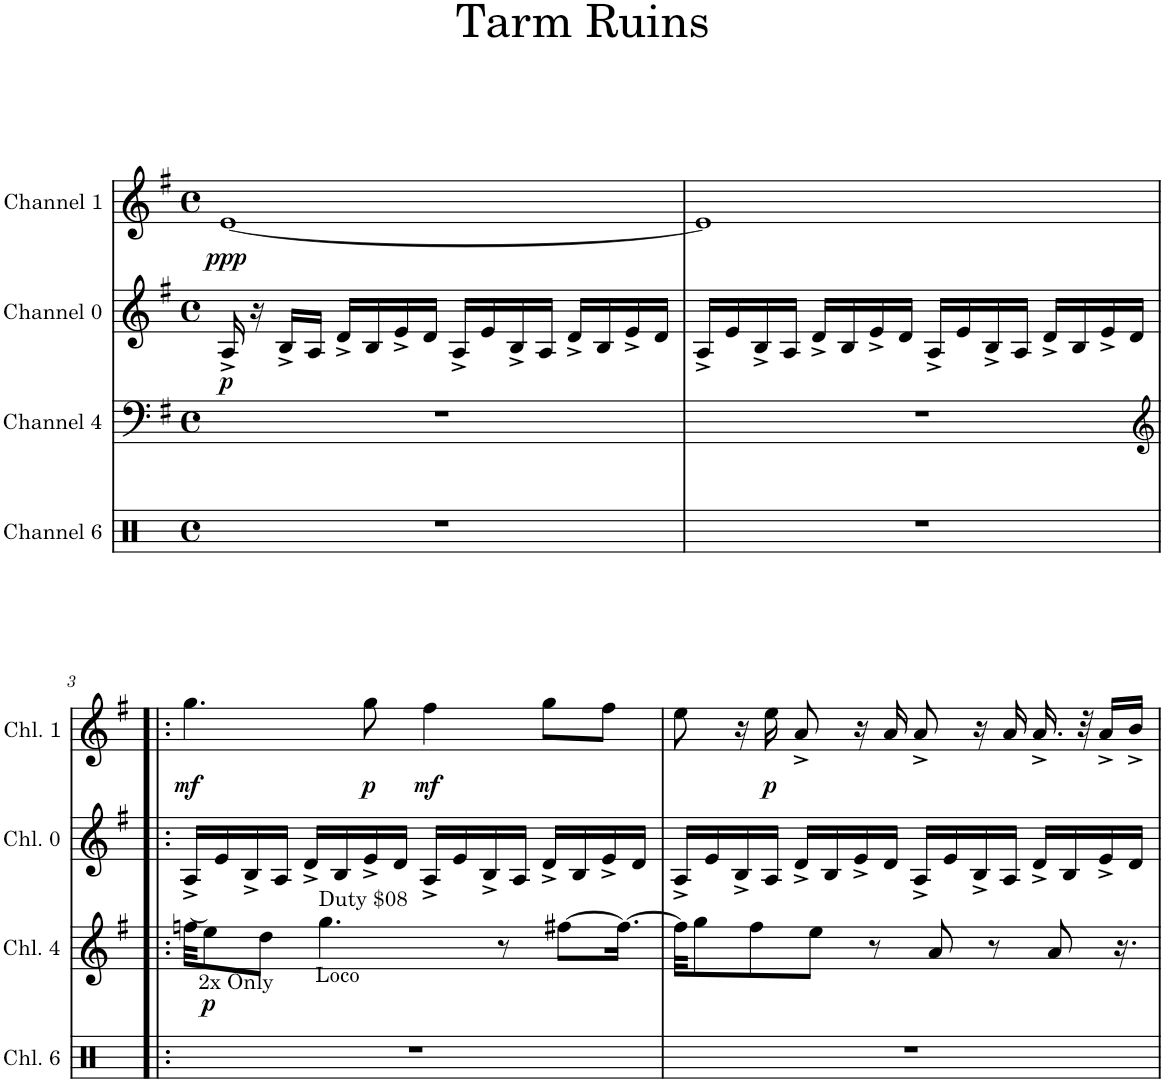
**kern	**kern	**dynam	**kern	**dynam	**kern	**dynam
*part4	*part3	*part3	*part2	*part2	*part1	*part1
*staff4	*staff3	*staff3	*staff2	*staff2	*staff1	*staff1
*I"Channel 6	*I"Channel 4	*	*I"Channel 0	*	*I"Channel 1	*
*I'Chl. 6	*I'Chl. 4	*	*I'Chl. 0	*	*I'Chl. 1	*
*clefX	*clefF4	*	*clefG2	*	*clefG2	*
*k[]	*k[f#]	*	*k[f#]	*	*k[f#]	*
*M4/4	*M4/4	*	*M4/4	*	*M4/4	*
*met(c)	*met(c)	*	*met(c)	*	*met(c)	*
=1	=1	=1	=1	=1	=1	=1
!	!	!	!	!LO:DY:b	!	!LO:DY:b
1r	1r	.	16A^/	p	[1e	ppp
.	.	.	16r	.	.	.
.	.	.	16B^/LL	.	.	.
.	.	.	16A/JJ	.	.	.
.	.	.	16d^/LL	.	.	.
.	.	.	16B/	.	.	.
.	.	.	16e^/	.	.	.
.	.	.	16d/JJ	.	.	.
.	.	.	16A^/LL	.	.	.
.	.	.	16e/	.	.	.
.	.	.	16B^/	.	.	.
.	.	.	16A/JJ	.	.	.
.	.	.	16d^/LL	.	.	.
.	.	.	16B/	.	.	.
.	.	.	16e^/	.	.	.
.	.	.	16d/JJ	.	.	.
=2	=2	=2	=2	=2	=2	=2
1r	1r	.	16A^/LL	.	1e]	.
.	.	.	16e/	.	.	.
.	.	.	16B^/	.	.	.
.	.	.	16A/JJ	.	.	.
.	.	.	16d^/LL	.	.	.
.	.	.	16B/	.	.	.
.	.	.	16e^/	.	.	.
.	.	.	16d/JJ	.	.	.
.	.	.	16A^/LL	.	.	.
.	.	.	16e/	.	.	.
.	.	.	16B^/	.	.	.
.	.	.	16A/JJ	.	.	.
.	.	.	16d^/LL	.	.	.
.	.	.	16B/	.	.	.
.	.	.	16e^/	.	.	.
.	.	.	16d/JJ	.	.	.
!!LO:LB:g=z
=3!|:	=3!|:	=3!|:	=3!|:	=3!|:	=3!|:	=3!|:
*	*clefG2	*	*	*	*	*
!	!	!	!	!	!	!LO:DY:b
1r	(<32ffn\KKL	.	16A^/LL	.	4.gg\	mf
!	!LO:TX:b:t=2x Only	!	!	!	!	!
!	!	!LO:DY:b	!	!	!	!
.	8ee\)	p	.	.	.	.
.	.	.	16e/	.	.	.
.	.	.	16B^/	.	.	.
.	8dd\J	.	.	.	.	.
.	.	.	16A/JJ	.	.	.
.	.	.	16d^/LL	.	.	.
!	!LO:TX:a:t=Duty $08	!	!	!	!	!
!	!LO:TX:a:t=Loco	!	!	!	!	!
.	4.gg\	.	.	.	.	.
.	.	.	16B/	.	.	.
!	!	!	!	!	!	!LO:DY:b
.	.	.	16e^/	.	8gg\	p
.	.	.	16d/JJ	.	.	.
!	!	!	!	!	!	!LO:DY:b
.	.	.	16A^/LL	.	4ff#\	mf
.	.	.	16e/	.	.	.
.	.	.	16B^/	.	.	.
.	8r	.	.	.	.	.
.	.	.	16A/JJ	.	.	.
.	.	.	16d^/LL	.	8gg\L	.
.	[8ff#X\L	.	.	.	.	.
.	.	.	16B/	.	.	.
.	.	.	16e^/	.	8ff#\J	.
.	16.ff#\Jk_	.	.	.	.	.
.	.	.	16d/JJ	.	.	.
=4	=4	=4	=4	=4	=4	=4
1r	32ff#\KKL]	.	16A^/LL	.	8ee\	.
.	8gg\	.	.	.	.	.
.	.	.	16e/	.	.	.
.	.	.	16B^/	.	16r	.
.	8ff#\	.	.	.	.	.
!	!	!	!	!	!	!LO:DY:b
.	.	.	16A/JJ	.	16ee\	p
.	.	.	16d^/LL	.	8a^/	.
.	8ee\J	.	.	.	.	.
.	.	.	16B/	.	.	.
.	.	.	16e^/	.	16r	.
.	8r	.	.	.	.	.
.	.	.	16d/JJ	.	16a/	.
.	.	.	16A^/LL	.	8a^/	.
.	8a/	.	.	.	.	.
.	.	.	16e/	.	.	.
.	.	.	16B^/	.	16r	.
.	8r	.	.	.	.	.
.	.	.	16A/JJ	.	16a/	.
.	.	.	16d^/LL	.	16.a^/	.
.	8a/	.	.	.	.	.
.	.	.	16B/	.	.	.
.	.	.	.	.	32r	.
.	.	.	16e^/	.	16a^/LL	.
.	16.r	.	.	.	.	.
.	.	.	16d/JJ	.	16b^/JJ	.
=	=	=	=	=	=	=
*-	*-	*-	*-	*-	*-	*-
